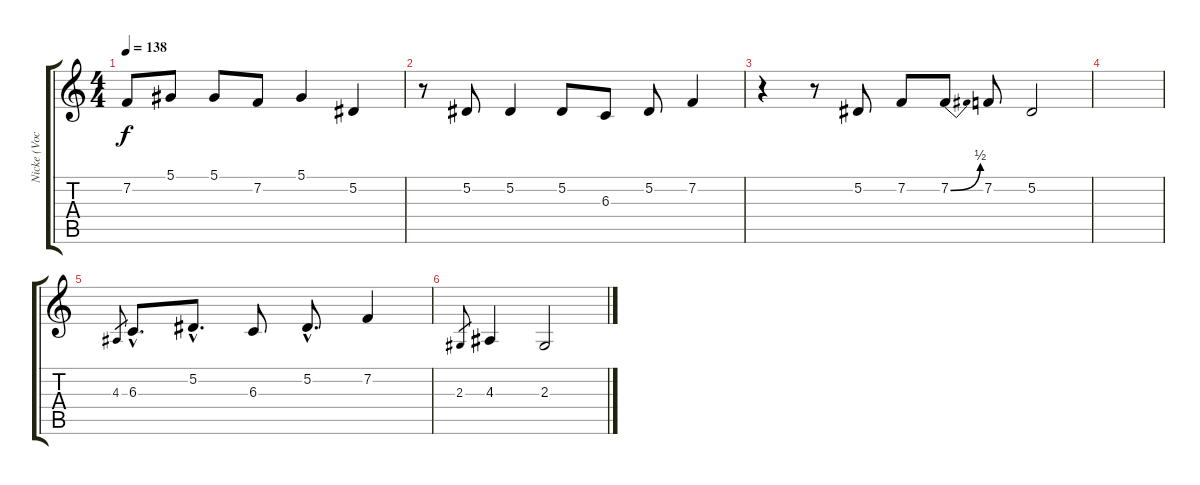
\track ("Nicke (Vocal)" "Nicke (Voc") {instrument tenorsax}
\staff {score tabs}
\tuning (Eb4 Bb3 Gb3 Db3 Ab2 Eb2) {hide}
\ts (4 4)
\tempo 138
\clef g2
\ks c
7.2.8{dy f} 5.1.8 5.1.8 7.2.8 5.1.4 5.2.4 |
r.8 5.2.8 5.2.4 5.2.8 6.3.8 5.2.8 7.2.4 |
r.4 r.8 5.2.8 7.2.8 7.2{be (bend 0 0 60 2)}.8 7.2.8 5.2.2 |
|
4.3.8{gr} 6.3{hac}.8{d} 5.2{hac}.8{d} 6.3.8 5.2{hac}.8{d} 7.2.4 |
2.3.8{gr} 4.3.4 2.3.2
